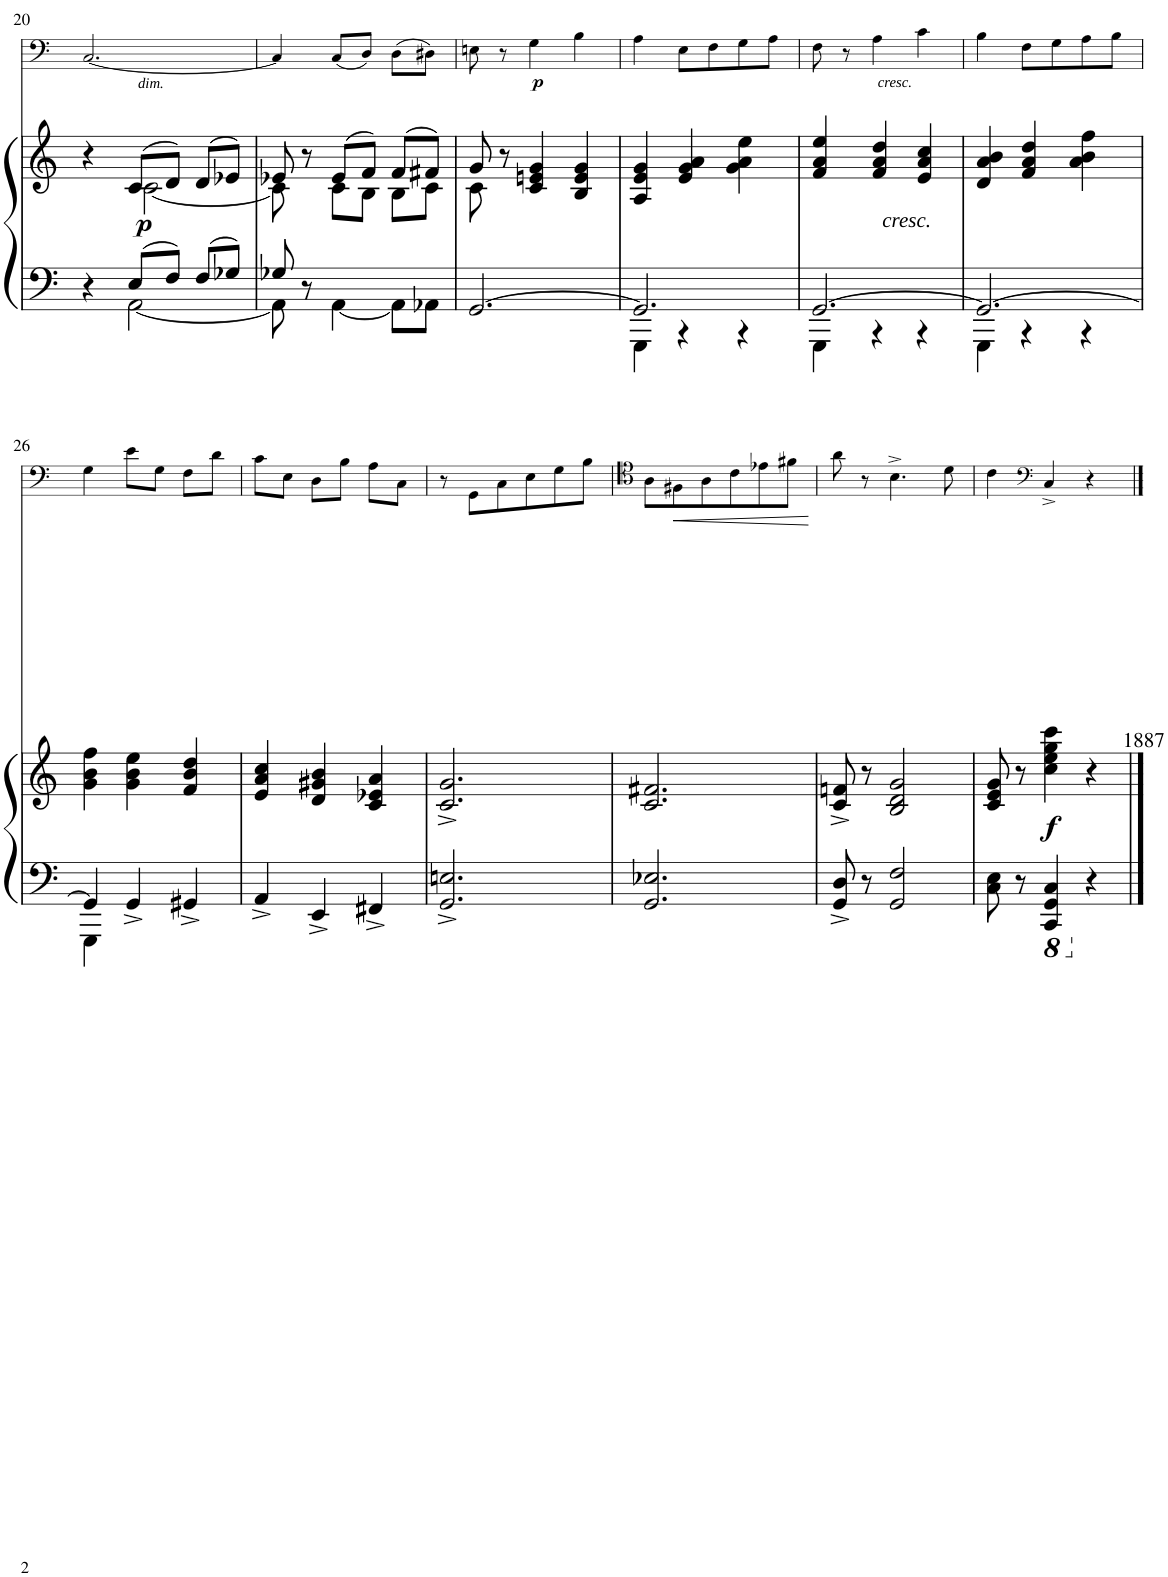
**kern	**kern	**dynam	**kern	**dynam
*part2	*part2	*part2	*part1	*part1
*staff3	*staff2	*staff2/3	*staff1	*staff1
*I"Piano	*	*	*I"Trombone	*
*I'Pno	*	*	*I'Trb	*
!!LO:PB:g=z
*clefF4	*clefG2	*	*clefF4	*
*k[]	*k[]	*	*k[]	*
*M3/4	*M3/4	*	*M3/4	*
=20	=20	=20	=20	=20
*^	*^	*	*	*
!	!	!	!	!	!	!LO:DY:b
4r	4ryy	4r	4ryy	.	[2.C/	other-dynamics
!	!	!	!	!LO:DY:b	!	!
8E/L	[2AA\	(8c/L	[2c\	p	.	.
8F/J	.	8d/J)	.	.	.	.
8F/L	.	(8d/L	.	.	.	.
8G-X/J	.	8e-X/J)	.	.	.	.
=21	=21	=21	=21	=21	=21	=21
8G-X/	8AA\]	8e-X/	8c\]	.	4C/]	.
8r	8ryy	8r	8ryy	.	.	.
4ryy	[4AA\	(8e-/L	8c\L	.	(8C/L	.
.	.	8f/J)	8B\J	.	8D/J)	.
8ryy	8AA\L]	(8f/L	8B\L	.	(8D\L	.
8ryy	8AA-X\J	8f#X/J)	8c\J	.	8D#X\J)	.
*v	*v	*	*	*	*	*
=22	=22	=22	=22	=22	=22
[2.GG/	8g/	8c\	.	8En\	.
.	8r	8ryy	.	8r	.
!	!	!	!	!	!LO:DY:b
.	4c/ 4en/ 4g/	4ryy	.	4G\	p
.	4B/ 4e/ 4g/	4ryy	.	4B\	.
*	*v	*v	*	*	*
=23	=23	=23	=23	=23
*^	*	*	*	*
2.GG/]	4GGG\	4A/ 4e/ 4g/	.	4A\	.
.	4r	4e/ 4g/ 4a/	.	8E\L	.
.	.	.	.	8F\	.
.	4r	4g\ 4a\ 4ee\	.	8G\	.
.	.	.	.	8A\J	.
=24	=24	=24	=24	=24	=24
[2.GG/	4GGG\	4f/ 4a/ 4ee/	.	8F\	.
.	.	.	.	8r	.
!	!	!	!LO:DY:b	!	!LO:DY:b
.	4r	4f/ 4a/ 4dd/	other-dynamics	4A\	other-dynamics
.	4r	4e/ 4a/ 4cc/	.	4c\	.
=25	=25	=25	=25	=25	=25
2.GG/_	4GGG\	4d/ 4a/ 4b/	.	4B\	.
.	4r	4f/ 4a/ 4dd/	.	8F\L	.
.	.	.	.	8G\	.
.	4r	4a\ 4b\ 4ff\	.	8A\	.
.	.	.	.	8B\J	.
!!LO:LB:g=z
=26	=26	=26	=26	=26	=26
4GG/]	4GGG\	4g\ 4b\ 4ff\	.	4G\	.
4GG^/	4ryy	4g\ 4b\ 4ee\	.	8e\L	.
.	.	.	.	8G\J	.
4GG#X^/	4ryy	4f/ 4b/ 4dd/	.	8F\L	.
.	.	.	.	8d\J	.
*v	*v	*	*	*	*
=27	=27	=27	=27	=27
4AA^/	4e/ 4a/ 4cc/	.	8c\L	.
.	.	.	8E\J	.
4EE^/	4d/ 4g#X/ 4b/	.	8D\L	.
.	.	.	8B\J	.
4FF#X^/	4c/ 4e-X/ 4a/	.	8A\L	.
.	.	.	8C\J	.
=28	=28	=28	=28	=28
2.GG/^ 2.En/^	2.c/^ 2.g/^	.	8r	.
.	.	.	8GG\L	.
.	.	.	8C\	.
.	.	.	8E\	.
.	.	.	8G\	.
.	.	.	8B\J	.
=29	=29	=29	=29	=29
*	*	*	*clefC4	*
2.GG/ 2.E-X/	2.c/ 2.f#X/	.	8A\L	.
!	!	!	!	!LO:HP:b
.	.	.	8F#X\	<
.	.	.	8A\	.
.	.	.	8c\	.
.	.	.	8e-X\	.
.	.	.	8f#X\J	.
.	.	.	.	[
=30	=30	=30	=30	=30
8GG/^ 8D/^	8c/^ 8fn/^	.	8a\	.
8r	8r	.	8r	.
2GG/ 2F/	2B/ 2d/ 2g/	.	4.B^\	.
.	.	.	8d\	.
=31	=31	=31	=31	=31
8C\ 8E\	8c/ 8e/ 8g/	.	4c\	.
8r	8r	.	.	.
*	*	*	*clefF4	*
*8ba	*	*	*	*
!	!	!	!LO:TX:b:t=1887	!
!	!	!LO:DY:b	!	!
4CCC/ 4GGG/ 4CC/	4cc\ 4ee\ 4gg\ 4ccc\	f	4C^/	.
*X8ba	*	*	*	*
4r	4r	.	4r	.
==	==	==	==	==
*-	*-	*-	*-	*-
